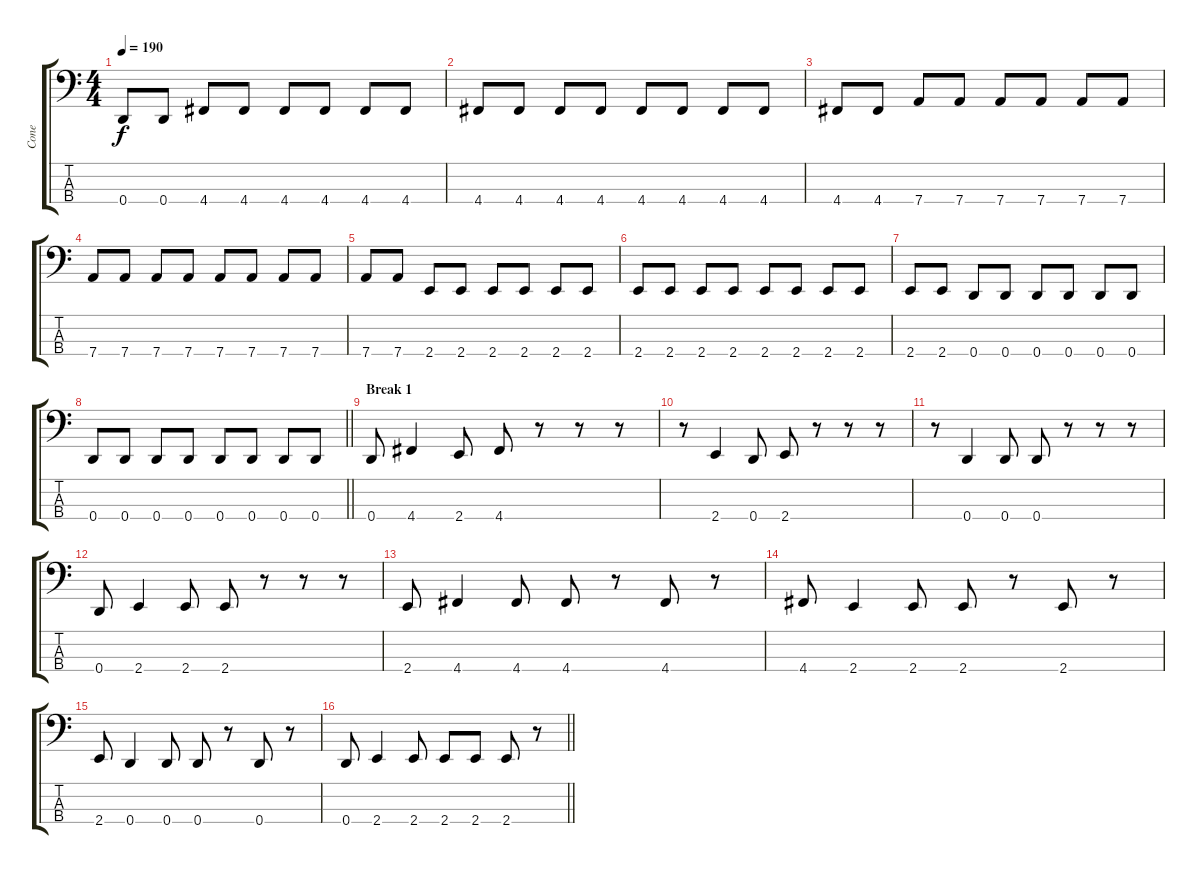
\track ("Cone" "Cone") {instrument electricbasspick}
\staff {score tabs}
\tuning (G2 D2 A1 D1) {hide}
\ts (4 4)
\tempo 190
\clef f4
\ks c
0.4.8{dy f} 0.4.8 4.4.8 4.4.8 4.4.8 4.4.8 4.4.8 4.4.8 |
4.4.8 4.4.8 4.4.8 4.4.8 4.4.8 4.4.8 4.4.8 4.4.8 |
4.4.8 4.4.8 7.4.8 7.4.8 7.4.8 7.4.8 7.4.8 7.4.8 |
7.4.8 7.4.8 7.4.8 7.4.8 7.4.8 7.4.8 7.4.8 7.4.8 |
7.4.8 7.4.8 2.4.8 2.4.8 2.4.8 2.4.8 2.4.8 2.4.8 |
2.4.8 2.4.8 2.4.8 2.4.8 2.4.8 2.4.8 2.4.8 2.4.8 |
2.4.8 2.4.8 0.4.8 0.4.8 0.4.8 0.4.8 0.4.8 0.4.8 |
\barLineRight lightlight
0.4.8 0.4.8 0.4.8 0.4.8 0.4.8 0.4.8 0.4.8 0.4.8 |
\section ("" "Break 1")
0.4.8 4.4.4 2.4.8 4.4.8 r.8 r.8 r.8 |
r.8 2.4.4 0.4.8 2.4.8 r.8 r.8 r.8 |
r.8 0.4.4 0.4.8 0.4.8 r.8 r.8 r.8 |
0.4.8 2.4.4 2.4.8 2.4.8 r.8 r.8 r.8 |
2.4.8 4.4.4 4.4.8 4.4.8 r.8 4.4.8 r.8 |
4.4.8 2.4.4 2.4.8 2.4.8 r.8 2.4.8 r.8 |
2.4.8 0.4.4 0.4.8 0.4.8 r.8 0.4.8 r.8 |
\barLineRight lightlight
0.4.8 2.4.4 2.4.8 2.4.8 2.4.8 2.4.8 r.8
